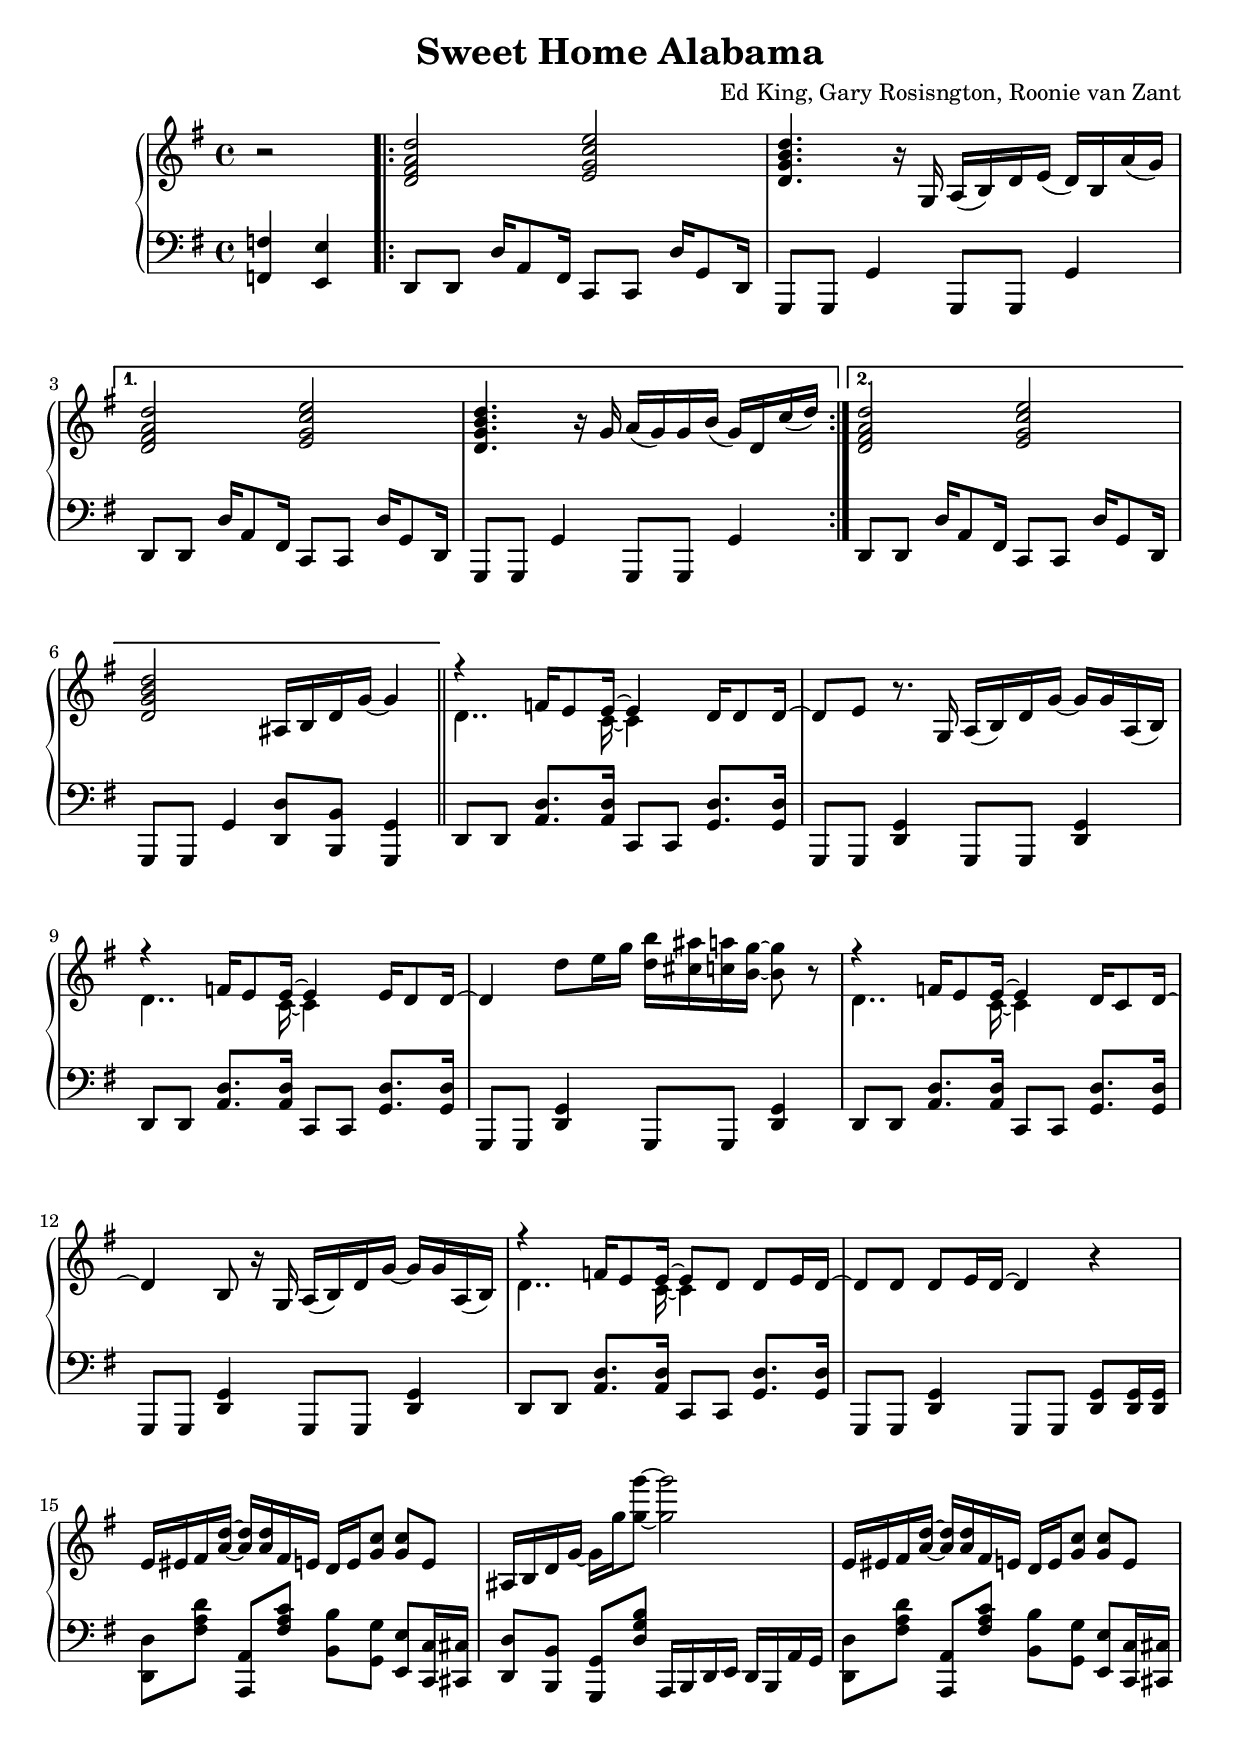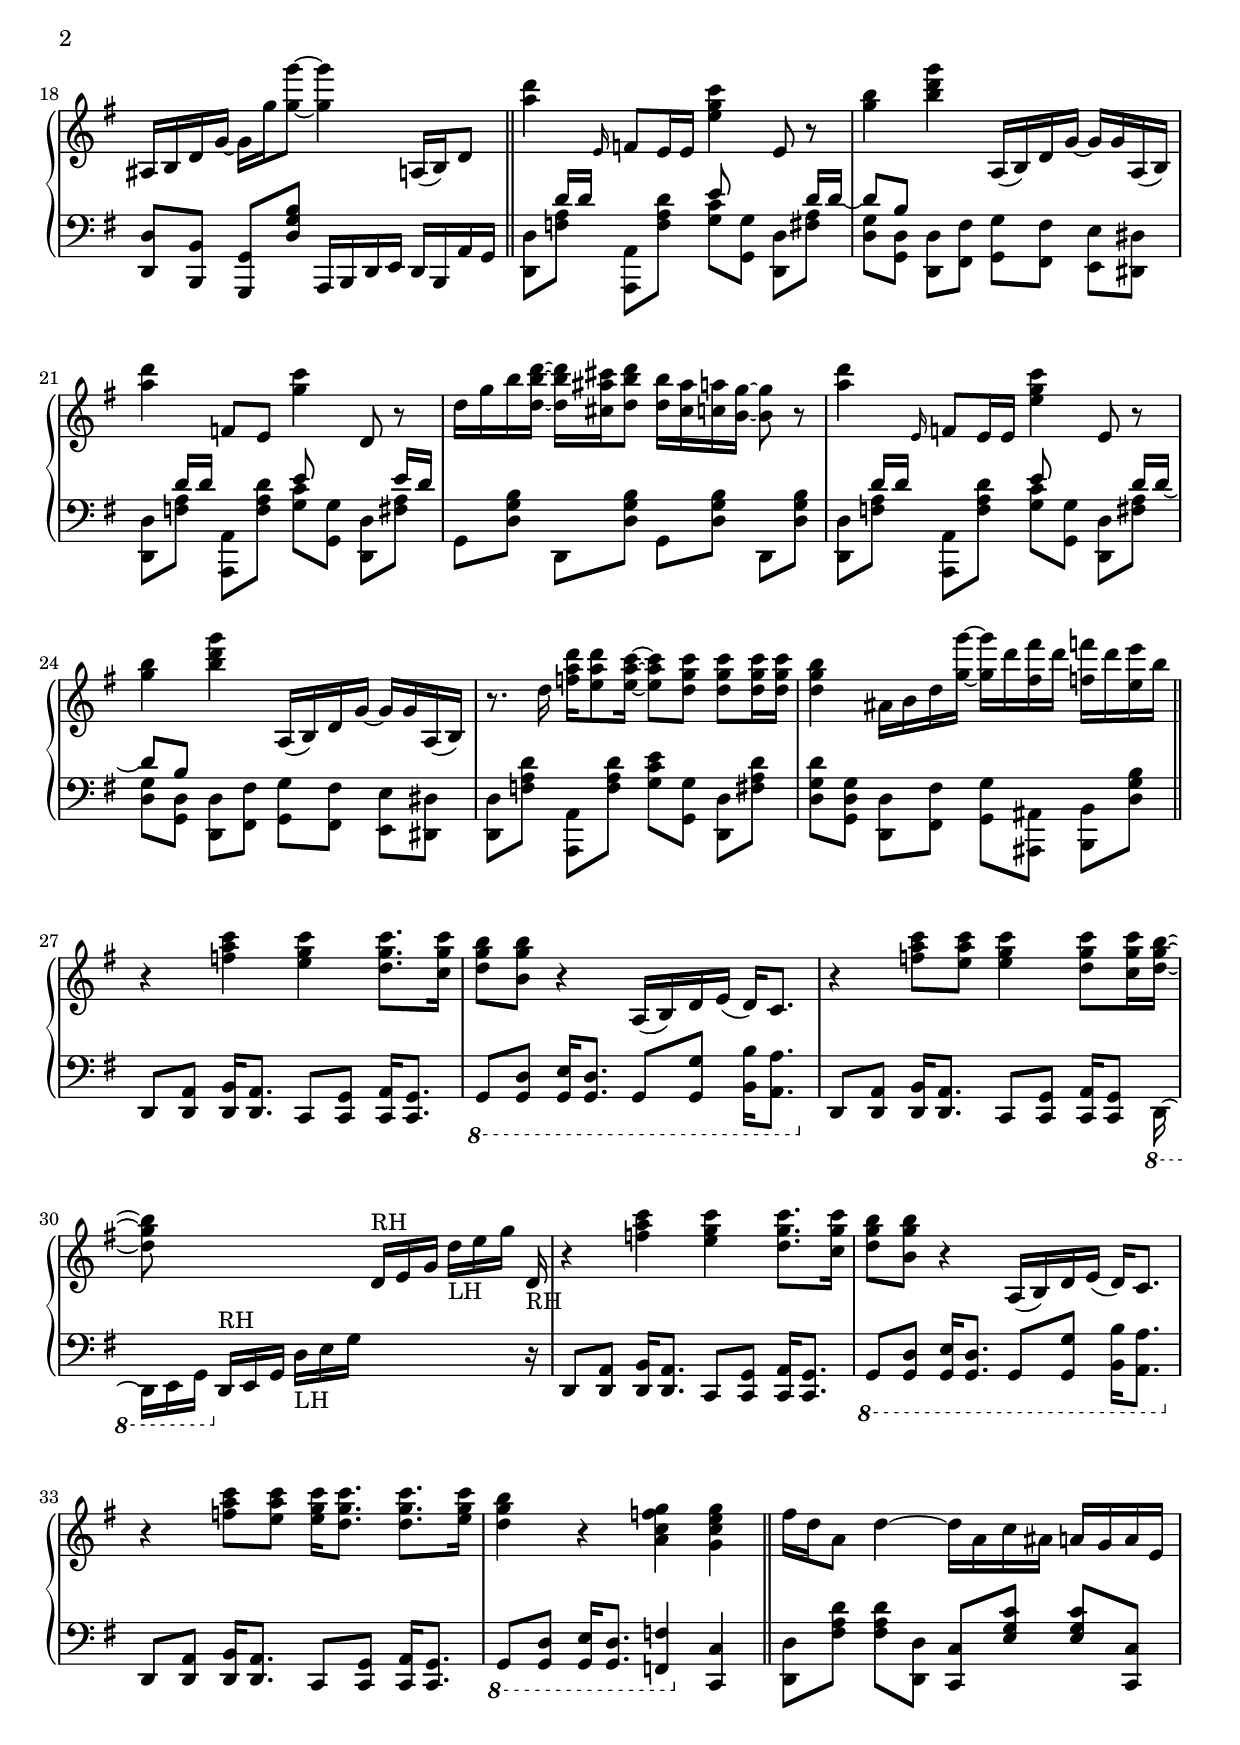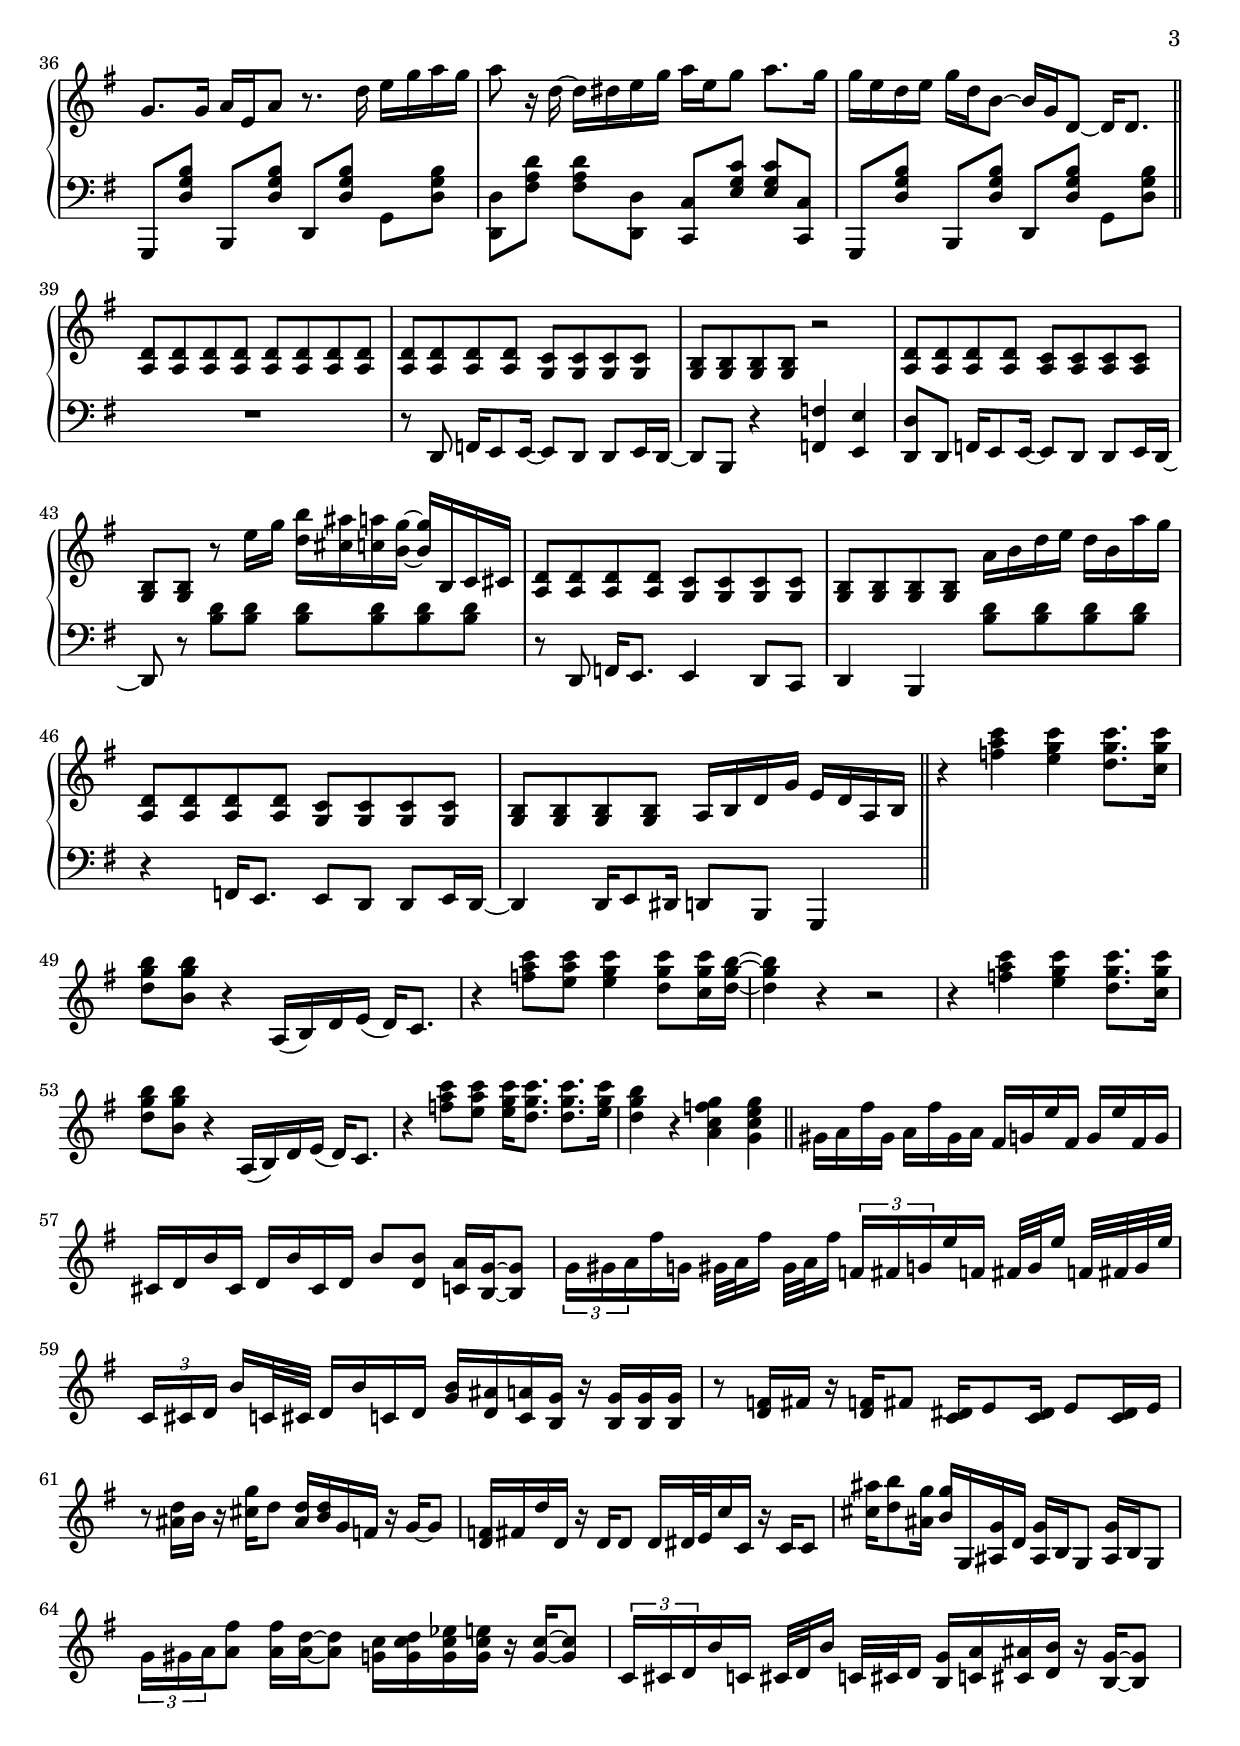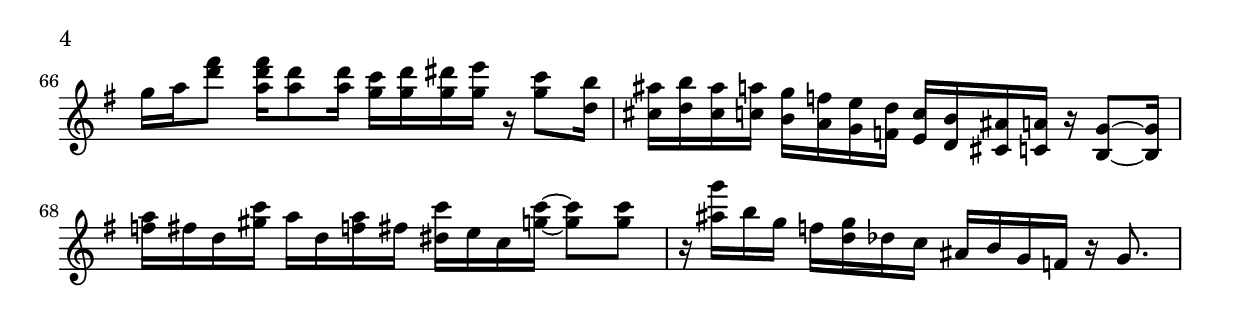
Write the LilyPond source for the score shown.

\version "2.18.2"

\header {
  title = "Sweet Home Alabama"
  composer = "Ed King, Gary Rosisngton, Roonie van Zant"
}

\score {
  \relative c'' {
    \new PianoStaff
    <<
      \new Staff = "up" {
	\clef treble
	\key g \major
	
	\partial 2 r2
				%Intro riff
	\repeat volta 2 {
	  <d, fis a d>2 <e g c e> <d g b d>4. r16
	  g,16 a( b) d e( d) b a'( g)}
	\alternative {
	  {<d fis a d>2 <e g c e> <d g b d>4. r16
	    g16 a( g) g b( g) d c'( d)}
	  {<d, fis a d>2 <e g c e> <d g b d>
	    ais16 b d g~ g4}}
	
				%First verse
	\bar "||"
	<<
	  {r4 f16 e8 e16~ e4 d16 d8 d16~ d8[ e]} % Big wheels keep on turnin'
	  \\
	  {\stemDown d4.. c16~ c4}
	>>
	r8. g16
	a16( b) d g~ g g a,( b) %guitar riff
	<<
	  {r4 f'16 e8 e16~ e4 e16 d8 d16~ d4} %Carry me home to see my kin
	  \\
	  {\stemDown d4.. c16~ c4}
	>>
	d'8 e16 g <d b'>16 <cis ais'> <c a'> <b g'>~ <b g'>8 r8
        <<
	  {r4 f16 e8 e16~ e4 d16 c8 d16~ d4 b8} %Singin' songs about the southland
	  \\
	  {\stemDown d4.. c16~ c4}
	>>
	r16 g16
	a16( b) d g~ g g a,( b) %guitar riff
	<<
				%Miss Alabamy once again and I think it's a sin
	  {r4 f'16 e8 e16~ e8 d d e16 d~ d8 d d e16 d~ d4}
	  \\
	  {\stemDown d4.. c16~ c4}
	>>
	r4
	
				%Guitar riff
	e16 eis fis <a d>~ <a d> <a d> fis e
	d16 e <g c>8 <g c> e |
	ais,16 b d g~ g16 g' <g g'>8~ <g g'>2 |
	e,16 eis fis <a d>~ <a d> <a d> fis e
	d16 e <g c>8 <g c> e |
	ais,16 b d g~ g16 g' <g g'>8~ <g g'>4 a,,16( b) d8 |


	
				%TODO: Neil Young verse goes here
				%See Troy Nelson transcription for
				%"Southern Man" harmonization
	\bar "||"
				%Heard Mister Sing
	<a'' d>4 \grace e,16 f8 e16 e <e' g c>4 e,8 r
	<g' b>4 <b d g> a,,16( b) d g~ g g a,( b)
				%Heard ole Neil put her down
	<a'' d>4 f,8 e <g' c>4 d,8 r
				%Breeze from Alabama
	d'16 g b <d, b' d>~ <d b' d> <cis ais' cis> <d b' d>8
	<d b'>16 <cis ais'> <c a'> <b g'>~ <b g'>8 r8
				%Hope Neil Young will remember
	<a' d>4 \grace e,16 f8 e16 e <e' g c>4 e,8 r
	<g' b>4 <b d g> a,,16( b) d g~ g g a,( b)

				%Southern man don't need him around
				%anyhow
	r8. d'16 <f a d>16 <e a d>8 <e a c>16~ <e a c>8 <d g c>8
	<d g c> <d g c>16 <d g c> |
	<d g b>4 ais16 b d <g g'>~
	<g g'> d' <fis, fis'> d' <f, f'> d' <e, e'> b' 

	
				%Chorus 1
	\bar "||"
	r4 <f a c>4 <e g c> <d g c>8. <c g' c>16 %Sweet Home Ala-
	<d g b>8 <b g' b> r4 a,16( b) d e( d) c8. %-bama
	r4 <f' a c>8 <e a c> <e g c>4 <d g c>8 <c g' c>16 <d g b>~ %Where the skies are so
	<d g b>8 %blue
	\change Staff = "down"
	\stemUp
	\skip 16 d,,,16^"RH" [ e g ] \skip 8.
	\change Staff = "up"
	d''16^"RH" [ e g ] \skip 8 \skip 16 d_"RH" |
	
	\stemNeutral
	r4 <f' a c>4 <e g c> <d g c>8. <c g' c>16 %Sweet Home Ala-
	<d g b>8 <b g' b> r4 a,16( b) d e( d) c8. %-bama
	r4 <f' a c>8 <e a c> <e g c>16 <d g c>8. <d g c> <e g c>16 %Lord .. to
	<d g b>4 r4 <a c f g>4 <g c e g> %you
	
				%Guitar solo
	\bar "||"
	fis'16 d a8 d4~ d16 a c ais a g a e
	g8. g16 a e a8 r8. d16 e g a g
	a8 r16 d,~ d dis e g a e g8 a8. g16
	g e d e g d b8~ b16 g d8~ d16 d8.
	\bar "||"
	
				%Verse 3
	\repeat unfold 8 <a d>8
	\repeat unfold 4 <a d> % Birming
	\repeat unfold 4 <g c> % ham loves the
	\repeat unfold 4 <g b> %governor
	r2 %Boo, boo
	\repeat unfold 4 <a d>8 %We all
	\repeat unfold 4 <a c>% did what we could
	<g b> <g b> r8 e''16 g
	<d b'>16 <cis ais'> <c a'> <b g'>~ <b g'>16 b, c cis
	\repeat unfold 4 <a d>8 %Water-
	\repeat unfold 4 <g c>8 %gate does not
	\repeat unfold 4 <g b> %bother me
	a'16 b d e d b a' g
	\repeat unfold 4 <a,, d>8 %Does your
	\repeat unfold 4 <g c> %conscience bother
	\repeat unfold 4 <g b> %you? Tell me
	a16 b d g e d a b
	
				%Chorus 2
	\bar "||"
	r4 <f'' a c>4 <e g c> <d g c>8. <c g' c>16 %Sweet Home Ala-
	<d g b>8 <b g' b> r4 a,16( b) d e( d) c8. %-bama
	r4 <f' a c>8 <e a c> <e g c>4 <d g c>8 <c g' c>16 <d g b>~ %Where the skies are so
	<d g b>4 r4 r2 %blue
	r4 <f a c>4 <e g c> <d g c>8. <c g' c>16 %Sweet Home Ala-
	<d g b>8 <b g' b> r4 a,16( b) d e( d) c8. %-bama
	r4 <f' a c>8 <e a c> <e g c>16 <d g c>8. <d g c> <e g c>16 %Lord .. to
	<d g b>4 r4 <a c f g>4 <g c e g> %you
	
				%Piano Solo
	\bar "||"
	gis16 a fis' gis, a fis' gis, a
	fis g e' fis, g e' fis, g
	cis, d b' cis, d b' cis, d
	b'8 <d, b'> <c a'>16 <b g'>~ <b g'>8
	\tuplet 3/2 {g'16[ gis a} fis'16 g,] gis32[ a fis'16] gis,32 a fis'16
	\tuplet 3/2 {f,16[ fis g} e'16 f,] fis32[ g e'16] f,32 fis g e'
	\tuplet 3/2 {c,16[ cis d]} b'16[ c,32 cis] d16 b' c, d
	<g b>16 <d ais'> <c a'> <b g'> 16r <b g'>16 <b g'> <b g'>
	r8 <d f>16 fis16 r <d f>16 fis8 <c dis>16 e8 <c dis>16 e8 <c dis>16 e
	r8 <ais d>16 b r16 <cis g'> d8 <ais d>16 <b d> g f r g~ g8
	<d f>16 fis d' d, r16 d d8 d16 dis32 e c'16 c, r16 c c8
	<cis' ais'>16 <d b'>8 <ais g'>16 <b g'> g, <ais g'> d
	<ais g'> b g8 <ais g'>16 b g8
	\tuplet 3/2 {g'16 gis a} <a fis'>8 <a fis'>16 <a d>~ <a d>8
	<g c>16 <g c d> <g c es> <g c e> 16r <g c>~ <g c>8
	\tuplet 3/2 {c,16 cis d} b' c, cis32[ d b'16] c,32[ cis d16]
	<b g'>16 <c a'> <cis ais'> <d b'> r16 <b g'>16~ <b g'>8
	g''16 a <d fis>8 <a d fis>16 <a d>8 <a d>16
	<g c>16 <g d'> <g dis'> <g e'> r16 <g c>8 <d b'>16
	<cis ais'>16 <d b'> <cis ais'> <c a'> <b g'> <a f'> <g e'> <f d'>
	<e c'> <d b'> <cis ais'> <c a'> r16 <b g'>8~ <b g'>16
	<f'' a>16 fis d <gis c> a d, <f a> fis <dis c'> e c <g' c>~ <g c>8 <g c>
	r16 <ais g'> b g f <d g> des c ais b g f r16 g8.
      }

      \new Staff = "down" {
	\clef "bass"
	\key g \major
	
	\partial 2 <f,, f'>4 <e e'>
				%Intro riff
	\repeat unfold 2 {
	  d8 d d'16 a8 fis16 c8 c d'16 g,8 d16
	  g,8 g g'4 g,8 g g'4
	}
	d8 d d'16 a8 fis16 c8 c d'16 g,8 d16
	g,8 g g'4 <d d'>8 <b b'> <g g'>4

				%First Verse
	\repeat unfold 3 {
	  d'8 d <a' d>8. <a d>16 c,8 c <g' d'>8. <g d'>16
	  g,8 g <d' g>4 g,8 g <d' g>4
	}
	d8 d <a' d>8. <a d>16 c,8 c <g' d'>8. <g d'>16
	g,8 g <d' g>4 g,8 g <d' g>8 <d g>16 <d g>

				%Guitar riff
	\repeat unfold 2 {
	  <d d'>8[ <fis' a d> ] <a,, a'> [ <fis'' a c> ]
	  <b, b'> [ <g g'> ] <e e'> [ <c c'>16 <cis cis'> ] |
	  <d d'>8 [ <b b'> ] <g g'> [ <d'' g b> ]
	  a,16 b d e d b a' g
	}
				%Second Verse
	<<
	  \new Voice = "first" %Rag bass
	  {
	    \stemDown
				%Well I heard Mister Young
				%sing about her
	    <d d'>8[ <f' a> ] <a,, a'> [ <f'' a d> ]
	    <g c> [ <g, g'> ] <d d'> [ <fis' a> ]
	    <d g> [ <g, d'> ] <d d'> [ <fis fis'> ]
	    <g g'> [ <fis fis'> ] <e e'> [ <dis dis'> ]
				%Well I heard ole Neil put her down
	    <d d'>8 [ <f' a> ] <a,, a'> [ <f'' a d> ]
	    <g c> [ <g, g'> ] <d d'> [ <fis' a> ]
				%Breeze from Alabama
	    \repeat unfold 2 {g,[ <d' g b> ] d, <d' g b>}
				%Well I hope Neil Young
				%will remember
	    <d, d'>8[ <f' a> ] <a,, a'> [ <f'' a d> ]
	    <g c> [ <g, g'> ] <d d'> [ <fis' a> ]
	    <d g> [ <g, d'> ] <d d'> [ <fis fis'> ]
	    <g g'> [ <fis fis'> ] <e e'> [ <dis dis'> ]
				%Southern man don't need him around
	    <d d'>8 [ <f' a d> ] <a,, a'> [ <f'' a d> ]
	    <g c e> [ <g, g'> ] <d d'> [ <fis' a d> ]
	    <d g d'> [ <g, d' g> ] <d d'> [ <fis fis'> ]
	    <g g'> [ <ais, ais'> ] <b b'> [ <d' g b> ]
		    
	  }
	  \new Voice = "second" %Melody bits
	  {
				%Well I heard Neil Young
				%sing about her
	    \stemUp
	    \skip 8 d'16 d \skip 4 e8 \skip 4 d16 d~
	    d8 b \skip 2.
				%Heard ole Neil put her down
	    \skip 8 d16 d \skip 4 e8 \skip 4 e16 d
				%Breeze from Alabama
	    \skip 1
	    %Hope Neil Young will remember
	    \skip 8 d16 d \skip 4 e8 \skip 4 d16 d~
	    d8 b \skip 2.
	
	  }
	>>

	\stemNeutral
	
				%Chorus 1
				%Sweet Home Alabama
	d,,8 <d a'> <d b'>16 <d a'>8.
	c8 <c g'> <c a'>16 <c g'>8. |
	\ottava #-1
	g8 <g d'> <g e'>16 <g d'>8.
	g8 <g g'> <b b'>16 <a a'>8. |
	\ottava #0
				%Where the skies are so blue
	d8 <d a'> <d b'>16 <d a'>8.
	c8 <c g'> <c a'>16 [ <c g'>8 ]
	\ottava #-1 \stemDown
	d,16~ | d e g
	\ottava #0
	\skip 8.
	d''16_"LH" [ e g ] \skip 16 \skip 8
	\change Staff = "up"
	d''16_"LH" [ e g ]
	\change Staff = "down" r16 |
	\stemNeutral
				%Sweet Home Alabama
	d,,,8 <d a'> <d b'>16 <d a'>8.
	c8 <c g'> <c a'>16 <c g'>8. |
	\ottava #-1
	g8 <g d'> <g e'>16 <g d'>8.
	g8 <g g'> <b b'>16 <a a'>8. |
	\ottava #0
				%Lord I'm coming home to you
	d8 <d a'> <d b'>16 <d a'>8.
	c8 <c g'> <c a'>16 <c g'>8. |
	\ottava #-1
	g8 <g d'> <g e'>16 <g d'>8.
	<f f'>4
	\ottava #0
	<c' c'>

				%Guitar Solo
	\repeat unfold 2 {
	  <d d'>8 [ <fis' a d> ] <fis a d> [ <d, d'> ]
	<c c'> [ <e' g c> ] <e g c> [ <c, c'> ] |
	  g [ <d'' g b> ] b, [ <d' g b> ]
	  d, [ <d' g b> ] g, [ <d' g b> ] |
	  }

	%<d, d'>8 [ <fis' a d> ] <fis a d> [ <d, d'> ]
	%<c c'> [ <e' g c> ] <e g c> [ <c, c'> ] |
	%g [ <d'' g b> ] b, [ <d' g b> ]
	%<g, g'>8 f'16 d~ d b c cis

				%Verse 3
	R1
				%In Birmingham they love
				%the governor
	r8 d, f16 e8 e16~ e8 d d e16 d~ |
	d8 b r4 <f' f'>4 <e e'> |
				%Now we all did what we could do
	<d d'>8 d f16 e8 e16~ e8 d d e16 d~|
	d8 r8 \repeat unfold 6 {<d'' b>8}
				%Watergate does not bother me
	r8 d,,8 f16 e8. e4 d8 c d4 b4
	\repeat unfold 4 {<d'' b>8} |
				%Does your conscience bother you?
	r4 f,,16 e8. e8 d d e16 d~ d4 d16 e8 dis16 d8 b g4

				%Chorus 2
	
      }
    >>
  }
  
  %Generate MIDI output
  %\midi{ \tempo 4 = 98}

}
